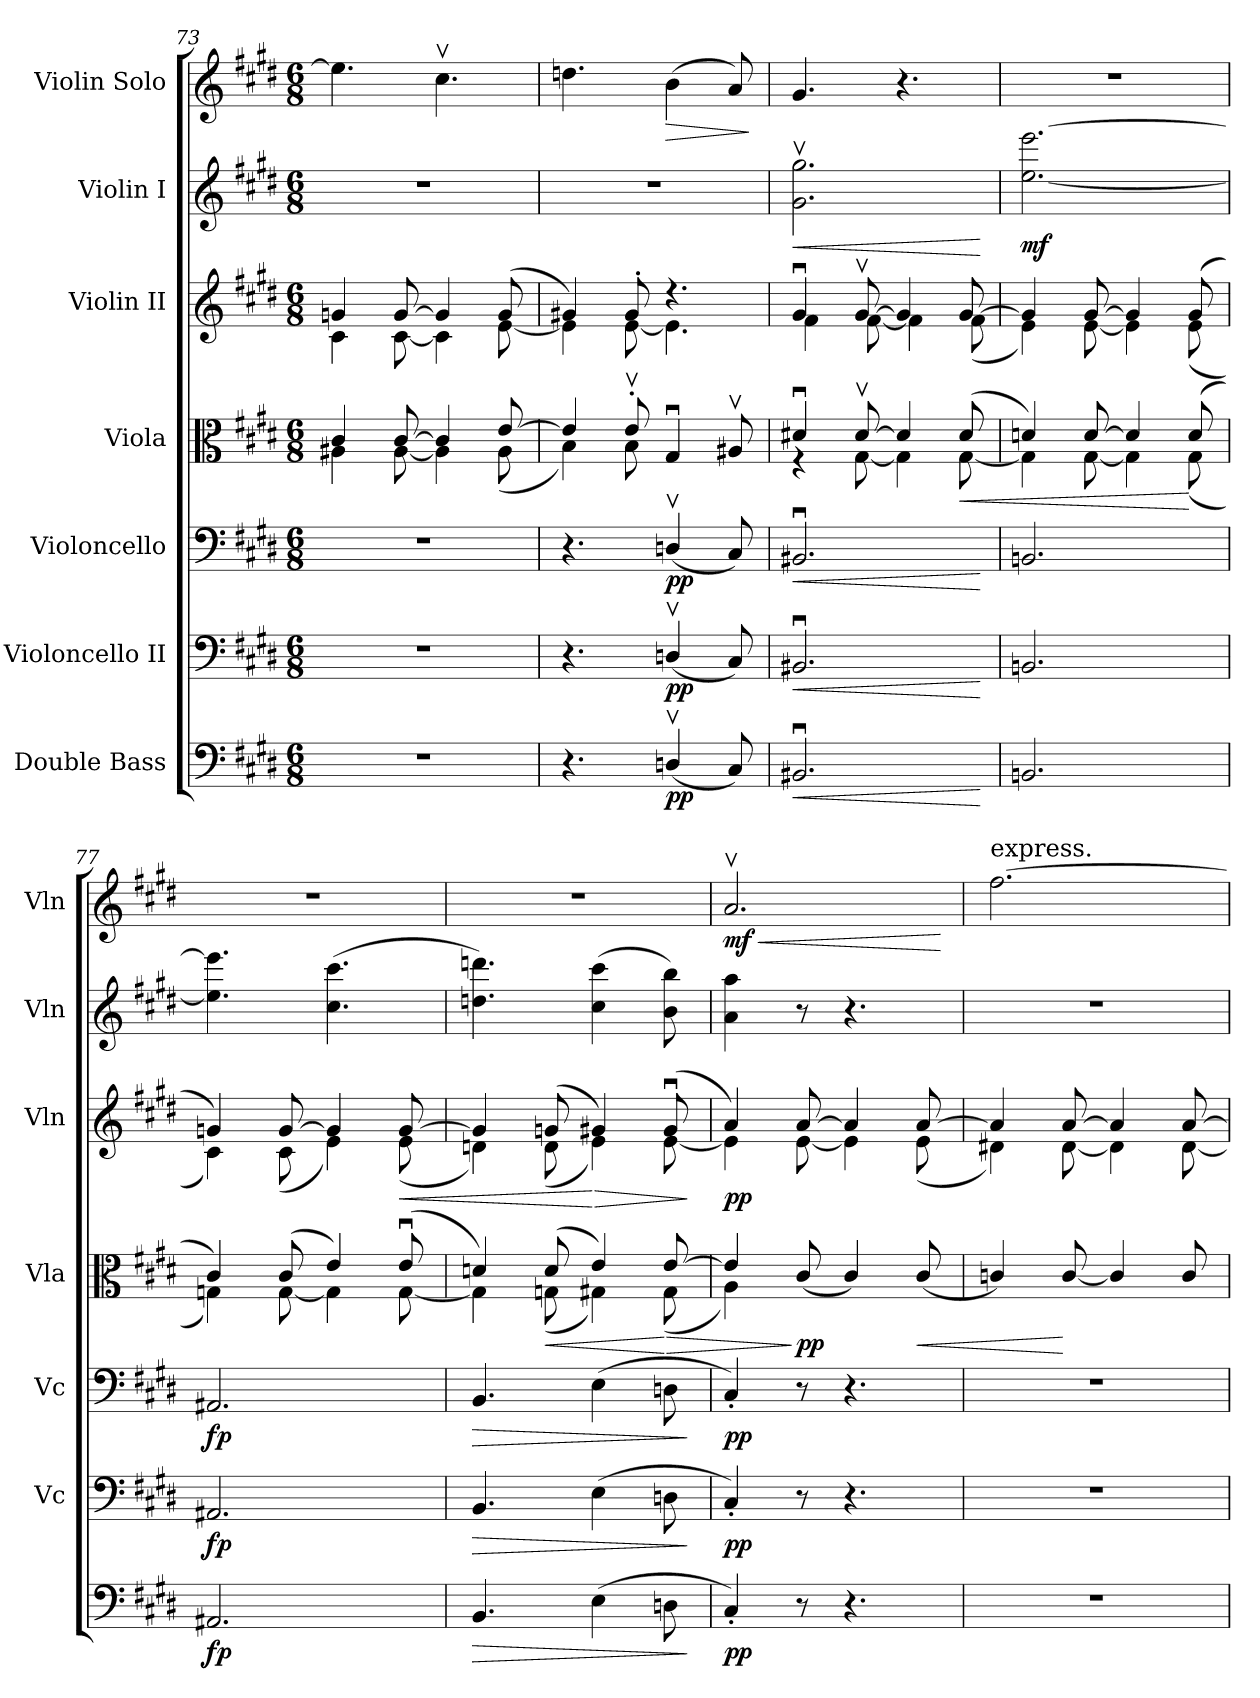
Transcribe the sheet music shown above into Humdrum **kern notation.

**kern	**dynam	**kern	**dynam	**kern	**dynam	**kern	**dynam	**kern	**dynam	**kern	**dynam	**kern	**dynam
*part7	*part7	*part6	*part6	*part5	*part5	*part4	*part4	*part3	*part3	*part2	*part2	*part1	*part1
*staff7	*staff7	*staff6	*staff6	*staff5	*staff5	*staff4	*staff4	*staff3	*staff3	*staff2	*staff2	*staff1	*staff1
*I"Double Bass	*	*I"Violoncello II	*	*I"Violoncello	*	*I"Viola	*	*I"Violin II	*	*I"Violin I	*	*I"Violin Solo	*
*	*	*I'Vc	*	*I'Vc	*	*I'Vla	*	*I'Vln	*	*I'Vln	*	*I'Vln	*
*clefF4	*	*clefF4	*	*clefF4	*	*clefC3	*	*clefG2	*	*clefG2	*	*clefG2	*
*ITrd7c12	*	*	*	*	*	*	*	*	*	*	*	*	*
*k[f#c#g#d#]	*	*k[f#c#g#d#]	*	*k[f#c#g#d#]	*	*k[f#c#g#d#]	*	*k[f#c#g#d#]	*	*k[f#c#g#d#]	*	*k[f#c#g#d#]	*
*M6/8	*	*M6/8	*	*M6/8	*	*M6/8	*	*M6/8	*	*M6/8	*	*M6/8	*
=73	=73	=73	=73	=73	=73	=73	=73	=73	=73	=73	=73	=73	=73
*	*	*	*	*	*	*^	*	*^	*	*	*	*	*
2.r	.	2.r	.	2.r	.	4c#/	4A#X\	.	4gn/	4c#\	.	2.r	.	4.ee\]	.
.	.	.	.	.	.	[8c#/	[8A#\	.	[8g/	[8c#\	.	.	.	.	.
.	.	.	.	.	.	4c#/]	4A#\]	.	4g/]	4c#\]	.	.	.	4.cc#v\	.
.	.	.	.	.	.	[8e/	(8A#\	.	(8g/	[8e\	.	.	.	.	.
!!LO:PB:g=z
=74	=74	=74	=74	=74	=74	=74	=74	=74	=74	=74	=74	=74	=74	=74	=74
4.r	.	4.r	.	4.r	.	4e/]	4B\)	.	4g#X/)	4e\]	.	2.r	.	4.ddn\	.
.	.	.	.	.	.	8ev'/	8B\	.	8g#'/	[8e\	.	.	.	.	.
!	!LO:DY:b	!	!LO:DY:b	!	!LO:DY:b	!	!	!	!	!	!	!	!	!	!LO:HP:b
(4DDnv/	pp	(4Dnv/	pp	(4Dnv/	pp	4G#u/	4.ryy	.	4.r	4.e\]	.	.	.	(4b\	>
8CC#/)	.	8C#/)	.	8C#/)	.	8A#Xv/	.	.	.	.	.	.	.	8a/)	.
*	*	*	*	*	*	*v	*v	*	*	*	*	*	*	*	*
*	*	*	*	*	*	*	*	*v	*v	*	*	*	*	*
.	.	.	.	.	.	.	.	.	.	.	.	.	]
=75	=75	=75	=75	=75	=75	=75	=75	=75	=75	=75	=75	=75	=75
!	!LO:HP:b	!	!LO:HP:b	!	!LO:HP:b	!	!	!	!	!	!LO:HP:b	!	!
*	*	*	*	*	*	*^	*	*^	*	*	*	*	*
2.BBB#Xu/	<	2.BB#Xu/	<	2.BB#Xu/	<	4d#Xu/	4r	.	4g#u/	4f#\	.	2.g#\v 2.gg#\v	<	4.g#/	.
.	.	.	.	.	.	[8d#v/	[8G#\	.	[8g#v/	[8f#\	.	.	.	.	.
.	.	.	.	.	.	4d#/]	4G#\]	.	4g#/]	4f#\]	.	.	.	4.r	.
!	!	!	!	!	!	!	!	!LO:HP:b	!	!	!	!	!	!	!
.	.	.	.	.	.	(8d#/	[8G#\	<	[8g#/	(8f#\	.	.	.	.	.
*	*	*	*	*	*	*v	*v	*	*	*	*	*	*	*	*
*	*	*	*	*	*	*	*	*v	*v	*	*	*	*	*
.	[	.	[	.	[	.	.	.	.	.	[	.	.
=76	=76	=76	=76	=76	=76	=76	=76	=76	=76	=76	=76	=76	=76
*	*	*	*	*	*	*^	*	*^	*	*	*	*	*
!	!	!	!	!	!	!	!	!	!	!	!	!	!LO:DY:b	!	!
2.BBBn/	.	2.BBn/	.	2.BBn/	.	4dn/)	4G#\]	.	4g#/]	4e\)	.	[2.ee\ [2.eee\	mf	2.r	.
.	.	.	.	.	.	[8d/	[8G#\	.	[8g#/	[8e\	.	.	.	.	.
.	.	.	.	.	.	4d/]	4G#\]	.	4g#/]	4e\]	.	.	.	.	.
.	.	.	.	.	.	(8d/	(8G#\	[	(8g#/	(8e\	.	.	.	.	.
=77	=77	=77	=77	=77	=77	=77	=77	=77	=77	=77	=77	=77	=77	=77	=77
!	!LO:DY:b	!	!LO:DY:b	!	!LO:DY:b	!	!	!	!	!	!	!	!	!	!
2.AAA#X/	fp	2.AA#X/	fp	2.AA#X/	fp	4c#/)	4Gn\)	.	4gn/)	4c#\)	.	4.ee\] 4.eee\]	.	2.r	.
.	.	.	.	.	.	(8c#/	[8G\	.	[8g/	(8c#\	.	.	.	.	.
.	.	.	.	.	.	4e/)	4G\]	.	4g/]	4e\)	.	(4.cc#\ 4.ccc#\	.	.	.
!	!	!	!	!	!	!	!	!	!	!	!LO:HP:b	!	!	!	!
.	.	.	.	.	.	(8eu/	[8G\	.	[8g/	(8e\	<	.	.	.	.
=78	=78	=78	=78	=78	=78	=78	=78	=78	=78	=78	=78	=78	=78	=78	=78
!	!LO:HP:b	!	!LO:HP:b	!	!LO:HP:b	!	!	!	!	!	!	!	!	!	!
4.BBB/	>	4.BB/	>	4.BB/	>	4dn/)	4G\]	.	4g/]	4dn\)	.	4.ddn\ 4.dddn\)	.	2.r	.
!	!	!	!	!	!	!	!	!LO:HP:b	!	!	!	!	!	!	!
.	.	.	.	.	.	(8d/	(8Gn\	<	(8gn/	(8d\	.	.	.	.	.
!	!	!	!	!	!	!	!	!	!	!	!LO:HP:n=1:b	!	!	!	!
(4EE\	.	(4E\	.	(4E\	.	4e/)	4G#X\)	.	4g#X/)	4e\)	[ >	(4cc#\ 4ccc#\	.	.	.
!	!	!	!	!	!	!	!	!LO:HP:n=1:b	!	!	!	!	!	!	!
8DDn\	.	8Dn\	.	8Dn\	.	[8e/	(8G#\	[ >	(8g#u/	[8e\	.	8b\ 8bb\)	.	.	.
*	*	*	*	*	*	*v	*v	*	*	*	*	*	*	*	*
*	*	*	*	*	*	*	*	*v	*v	*	*	*	*	*
.	]	.	]	.	]	.	.	.	]	.	.	.	.
=79	=79	=79	=79	=79	=79	=79	=79	=79	=79	=79	=79	=79	=79
*	*	*	*	*	*	*^	*	*^	*	*	*	*	*
!	!LO:DY:b	!	!LO:DY:b	!	!LO:DY:b	!	!	!	!	!	!LO:DY:b	!	!	!	!LO:HP:b
!	!	!	!	!	!	!	!	!	!	!	!	!	!	!	!LO:DY:n=1:b
4CC#'/)	pp	4C#'/)	pp	4C#'/)	pp	4e/]	4A\)	.	4a/)	4e\]	pp	4a\ 4aa\	.	2.av/	< mf
!	!	!	!	!	!	!	!	!LO:DY:n=1:b	!	!	!	!	!	!	!
8r	.	8r	.	8r	.	(8c#/	2ryy	] pp	[8a/	[8e\	.	8r	.	.	.
4.r	.	4.r	.	4.r	.	4c#/)	.	.	4a/]	4e\]	.	4.r	.	.	.
!	!	!	!	!	!	!	!	!LO:HP:b	!	!	!	!	!	!	!
.	.	.	.	.	.	(8c#/	.	<	[8a/	(8e\	.	.	.	.	.
*	*	*	*	*	*	*v	*v	*	*	*	*	*	*	*	*
*	*	*	*	*	*	*	*	*v	*v	*	*	*	*	*
.	.	.	.	.	.	.	.	.	.	.	.	.	[
=80	=80	=80	=80	=80	=80	=80	=80	=80	=80	=80	=80	=80	=80
*	*	*	*	*	*	*	*	*^	*	*	*	*	*
!	!	!	!	!	!	!	!	!	!	!	!	!	!LO:TX:a:t=express.	!
2.r	.	2.r	.	2.r	.	4cn/)	.	4a/]	4d#X\)	.	2.r	.	[2.ff#\	.
.	.	.	.	.	.	[8c/	[	[8a/	[8d#\	.	.	.	.	.
.	.	.	.	.	.	4c/]	.	4a/]	4d#\]	.	.	.	.	.
.	.	.	.	.	.	8c/	.	[8a/	[8d#\	.	.	.	.	.
*	*	*	*	*	*	*	*	*v	*v	*	*	*	*	*
=	=	=	=	=	=	=	=	=	=	=	=	=	=
*-	*-	*-	*-	*-	*-	*-	*-	*-	*-	*-	*-	*-	*-
